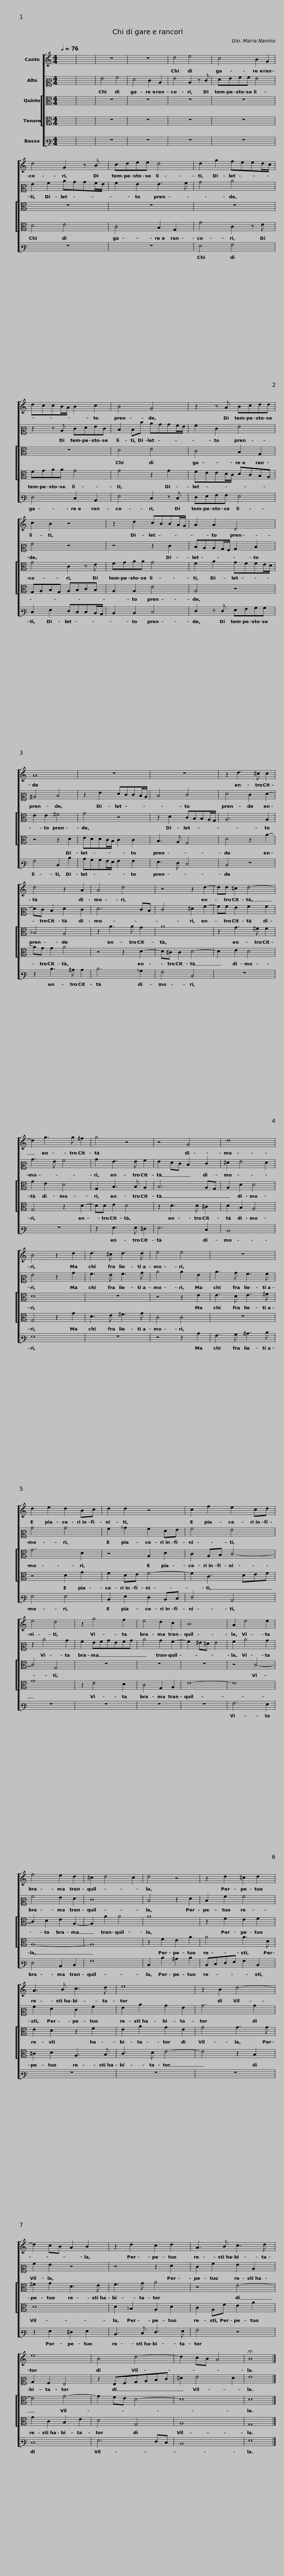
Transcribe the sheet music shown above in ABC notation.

X:1
%%score [ 1 2 [ 3 4 ] 5 ]
L:1/8
Q:1/4=76
M:4/4
I:linebreak $
K:C
V:1 treble
V:2 alto2
V:3 alto
V:4 alto
V:5 bass3
V:1
 x8 | x8 | z8 | z8 | d4 e4 | %5
 c4 B2 G2 | d4 G2 z B | cdee d4 |$ d2 g2 feed/c/ | dccB/A/ B2 c2 | %10
 B4 G4 | z2 z A Bcdd | c2 B2 z4 |$ z2 d2 cBBA/G/ | A2 A2 D4 | %15
 A8 | z8 | z8 | z2 d3 ^c c2 |$ d4 z2 A2 | %20
 A4 d4 | z4 z2 d2- | dd ^c2 d4- | d2 g3 g ^f2 | g4 z4 |$ %25
 z4 G4 | d8 | B4 z2 d2 | d3 ^c d3 d | e4 e4 | %30
 z8 | d2 e2 d2 Bc |$ d2 d2 z4 | c2 f2 e2 cd | e4 d4 | %35
 z2 g4 f2 | e4 d2 c2 | B8 | A2 e4 e2 |$ f4 e2 d2 | %40
 ^c2 d4 c2 | d4 z4 | z2 d2 ^c2 d2 | A3 B c3 d | e8 | %45
 z2 B2 d4- |$ d2 cB A2 B2 | z2 d2 c2 d2 | A3 B c3 d | e8 | %50
 B4 d4- | d2 cB A4 | !fermata!B8 |] %53
V:2
 x8 | x8 | G4 A4 | F4 E2 C2 | G4 C2 z E | %5
 FGAA G4 | G2 A2 cBBA/G/ | A2 G2 G3 A |$ B4 c4 | z2 z C EFGE | %10
 D2 Dd cBBA/G/ | A2 E2 G4 | G4 z4 |$ z4 z2 E2 | DCCB,/A,/ B,2 D2 | %15
 ^C4 D4 | z2 G2 FEED/C/ | D4 E4 | F4 E2 F2- |$ FE D2 F2 E2 | %20
 F6 ED | E4 ^F2 A2- | AA G2 A2 A2 | B3 G A4 | B2 G3 G A2 |$ %25
 G2 FE D2 E2 | ^F2 G4 F2 | G4 z2 B2 | A3 G A3 B | c4 c2 G2 | %30
 c3 B A3 A | B4 B4 |$ A2 _B2 A2 FG | A4 G4 | z2 c4 B2 | %35
 A2 GABGAB | c4 B2 A2- | A2 ^G^F G4 | A2 c4 B2 |$ A4 G2 F2 | %40
 E8 | D4 z2 F2 | D2 A2 A4 | A2 F2 E2 A2 | G2 c2 B2 G2 | %45
 B6 B2 |$ A2 G2 z4 | z4 z2 F2 | E2 A2 G2 C2 | B,2 A,2 G,4 | %50
 z2 G,A,B,CDE | ^F2 G4 F2 | G8 |] %53
V:3
 x8 | x8 | z8 | z8 | z8 | %5
 z8 | z8 | z8 |$ z8 | z8 | %10
 D4 E4 | C4 B,2 G,2 | G4 C2 z E |$ FGAA G4 | F2 A2 GFFE/D/ | %15
 E2 E2 ^F4 | G4 z4 | z2 D2 CB,B,A,/G,/ | A,6 A,2 |$ _B,4 A,4 | %20
 z2 A3 A G2 | A8 | z2 G3 ^F F2 | G2 E2 D4 | G,2 B,3 B, A,2 |$ %25
 B,6 A,G, | A,2 D2 D4 | D8 | z8 | z4 z2 E2 | %30
 E3 D E3 ^F | G6 D2 |$ z4 A,2 D2 | C2 A,B, C4- | C4 G,4 | %35
 z8 | z8 | z8 | z4 C4- |$ C2 D2 E2 A,2- | %40
 A,2 A2 A4 | A8 | z2 F2 E2 F2 | E2 D2 z2 F2 | E2 A2 G2 E2 | %45
 G4 G3 G |$ ^F2 G2 D3 E | F3 G A4 | z4 E4- | E4 G4- | %50
 G2 FE D4- | D8 | D8 |] %53
V:4
 x8 | x8 | z8 | z8 | z8 | %5
 z8 | D4 E4 | C4 B,2 G,2 |$ G4 C2 z E | FGAA G4 | %10
 G4 z2 G2 | FEED/C/ DCB,A, | G,A,B,G, A,B,CB, |$ A,2 A,2 E4 | A,4 z4 | %15
 z4 z2 D2 | EDDC/B,/ C2 C2 | B,3 A, G,4 | D4 z2 A2- |$ AG G2 A4 | %20
 z4 z2 D2- | D^C C2 D4- | D2 E2 D4 | G,4 z2 D2- | DD E2 D4 |$ %25
 z2 D3 D ^C2 | D2 B,2 A,4 | G,4 z2 G2 | D3 E ^F3 G | C4 C4 | %30
 z8 | z4 D2 G2 |$ F2 DE F4- | F2 C3 DEF | G8 | %35
 z2 E4 D2 | C4 G,2 A,2 | E8- | E8 |$ A,8- | %40
 A,8 | z2 F2 E2 A2 | A4 A3 D | ^C2 D2 A,3 B, | C3 D E4- | %45
 E4 z2 B,2 |$ D8 | D2 _B,2 A,2 D2 | C2 A,F E2 A2 | G2 C2 B,2 E2 | %50
 D4 G,4 | A,8 | G,8 |] %53
V:5
 x8 | x8 | z8 | z8 | z8 | %5
 z8 | z8 | z8 |$ G,4 A,4 | F,4 E,2 C,2 | %10
 G,4 E,2 z E, | F,G,A,A, G,4 | E,2 G,2 F,E,E,D,/C,/ |$ D,2 D,2 E,4 | F,2 z F, G,A,B,B, | %15
 A,4 D,2 D2 | CB,B,A,/G,/ A,2 A,2 | G,3 F, E,4 | D,4 z4 |$ z2 D3 ^C C2 | %20
 D6 _B,2 | A,4 D,4 | z8 | z8 | z2 G,3 G, ^F,2 |$ %25
 G,6 E,2 | D,8 | G,8 | z8 | z4 z2 C2 | %30
 A,3 B, ^C3 D | G,4 G,4 |$ D,2 G,2 F,2 D,E, | F,4 C,4 | z8 | %35
 z8 | z8 | z8 | A,6 G,2 |$ F,4 C,2 D,2 | %40
 A,8 | D,2 D2 ^C2 D2 | D,E,F,G, A,2 D,2 | z8 | z8 | %45
 z8 |$ z2 G,2 ^F,2 G,2 | D,3 E, F,3 G, | A,4 z4 | E,8 | %50
 G,6 F,E, | D,8 | G,8 |] %53
